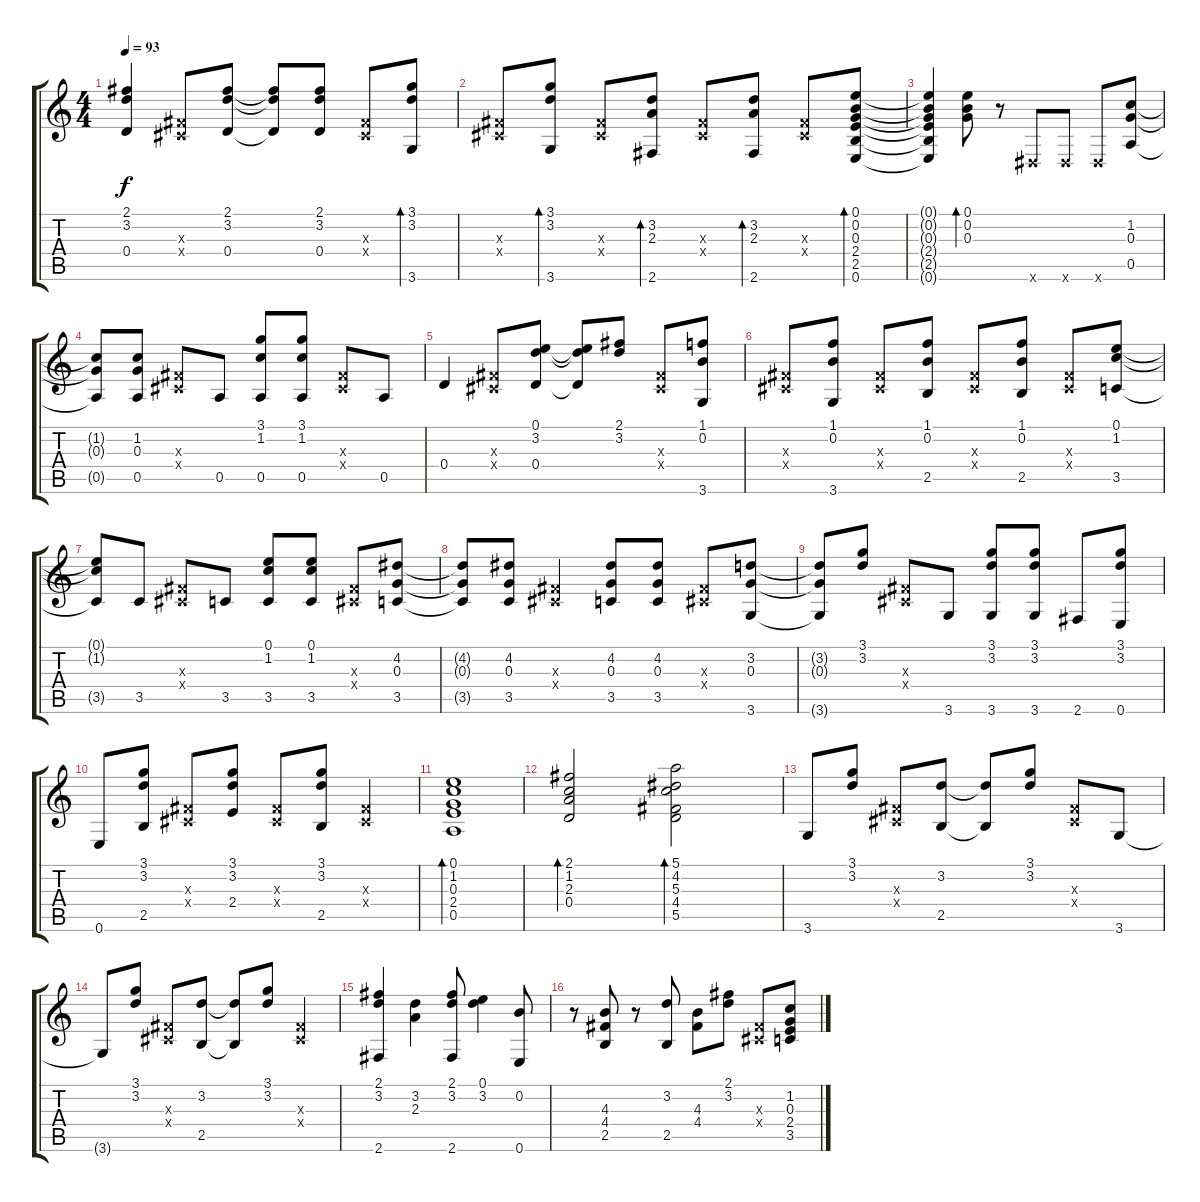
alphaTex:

\track "" {instrument acousticguitarsteel}
\staff {score tabs}
\tuning (E4 B3 G3 D3 A2 E2) {hide}
\ts (4 4)
\tempo 93
\clef g2
\ks c
(2.1 3.2 0.4).4{dy f} (-1.3{x} -1.4{x}).8 (2.1 3.2 0.4).8 (2.1{t} 3.2{t} 0.4{t}).8 (2.1 3.2 0.4).8 (-1.3{x} -1.4{x}).8 (3.1 3.2 3.6).8{bd 30} |
(-1.3{x} -1.4{x}).8 (3.1 3.2 3.6).8{bd 30} (-1.3{x} -1.4{x}).8 (3.2 2.3 2.6).8{bd 30} (-1.3{x} -1.4{x}).8 (3.2 2.3 2.6).8{bd 30} (-1.3{x} -1.4{x}).8 (0.1 0.2 0.3 2.4 2.5 0.6).8{bd 30} |
(0.1{t} 0.2{t} 0.3{t} 2.4{t} 2.5{t} 0.6{t}).4 (0.1 0.2 0.3).8{bd 30} r.8 -1.6{x}.8 -1.6{x}.8 -1.6{x}.8 (1.2 0.3 0.5).8 |
(1.2{t} 0.3{t} 0.5{t}).8 (1.2 0.3 0.5).8 (-1.3{x} -1.4{x}).8 0.5.8 (3.1 1.2 0.5).8 (3.1 1.2 0.5).8 (-1.3{x} -1.4{x}).8 0.5.8 |
0.4.4 (-1.3{x} -1.4{x}).8 (0.1 3.2 0.4).8 (0.1{t} 3.2{t} 0.4{t}).8 (2.1 3.2).8 (-1.3{x} -1.4{x}).8 (1.1 0.2 3.6).8 |
(-1.3{x} -1.4{x}).8 (1.1 0.2 3.6).8 (-1.3{x} -1.4{x}).8 (1.1 0.2 2.5).8 (-1.3{x} -1.4{x}).8 (1.1 0.2 2.5).8 (-1.3{x} -1.4{x}).8 (0.1 1.2 3.5).8 |
(0.1{t} 1.2{t} 3.5{t}).8 3.5.8 (-1.3{x} -1.4{x}).8 3.5.8 (0.1 1.2 3.5).8 (0.1 1.2 3.5).8 (-1.3{x} -1.4{x}).8 (4.2 0.3 3.5).8 |
(4.2{t} 0.3{t} 3.5{t}).8 (4.2 0.3 3.5).8 (-1.3{x} -1.4{x}).4 (4.2 0.3 3.5).8 (4.2 0.3 3.5).8 (-1.3{x} -1.4{x}).8 (3.2 0.3 3.6).8 |
(3.2{t} 0.3{t} 3.6{t}).8 (3.1 3.2).8 (-1.3{x} -1.4{x}).8 3.6.8 (3.1 3.2 3.6).8 (3.1 3.2 3.6).8 2.6.8 (3.1 3.2 0.6).8 |
0.6.8 (3.1 3.2 2.5).8 (-1.3{x} -1.4{x}).8 (3.1 3.2 2.4).8 (-1.3{x} -1.4{x}).8 (3.1 3.2 2.5).8 (-1.3{x} -1.4{x}).4 |
(0.1 1.2 0.3 2.4 0.5).1{bd 120} |
(2.1 1.2 2.3 0.4).2{bd 120} (5.1 4.2 5.3 4.4 5.5).2{bd 120} |
3.6.8 (3.1 3.2).8 (-1.3{x} -1.4{x}).8 (3.2 2.5).8 (3.2{t} 2.5{t}).8 (3.1 3.2).8 (-1.3{x} -1.4{x}).8 3.6.8 |
3.6{t}.8 (3.1 3.2).8 (-1.3{x} -1.4{x}).8 (3.2 2.5).8 (3.2{t} 2.5{t}).8 (3.1 3.2).8 (-1.3{x} -1.4{x}).4 |
(2.1 3.2 2.6).4 (3.2 2.3).4 (2.1 3.2 2.6).8 (0.1 3.2).4 (0.2 0.6).8 |
r.8 (4.3 4.4 2.5).8 r.8 (3.2 2.5).8 (4.3 4.4).8 (2.1 3.2).8 (-1.3{x} -1.4{x}).8 (1.2 0.3 2.4 3.5).8
